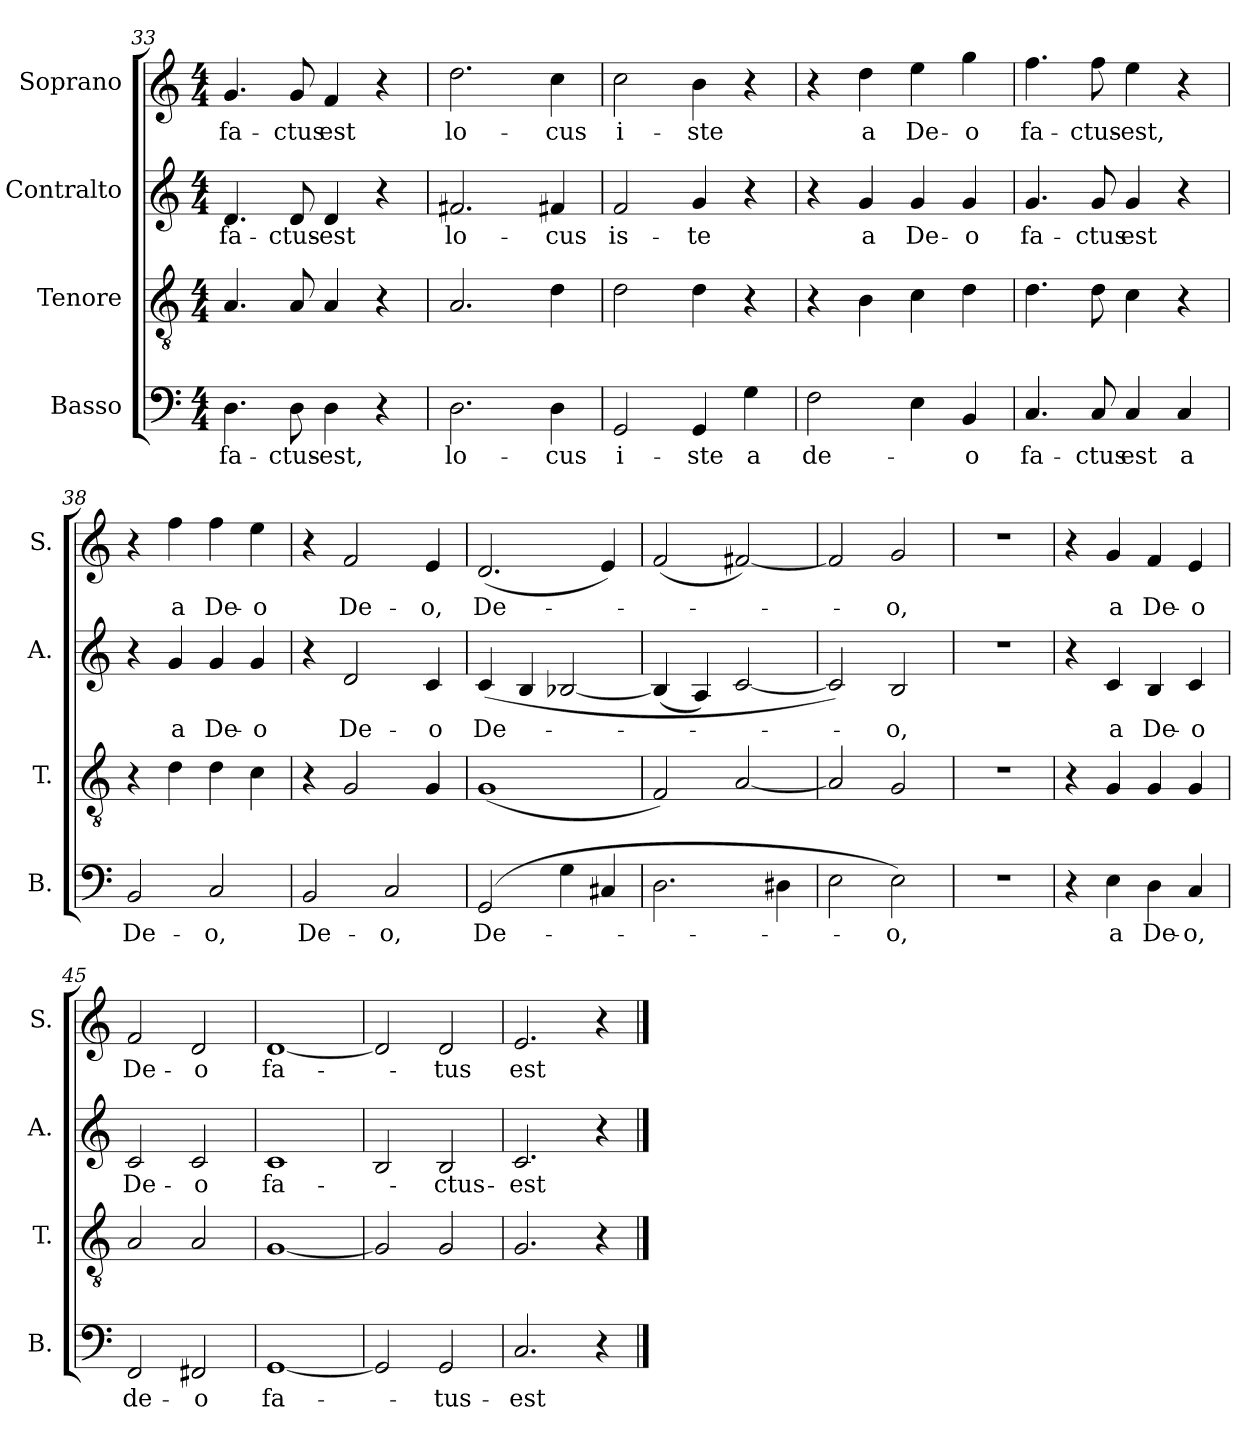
**kern	**text	**kern	**kern	**text	**kern	**text
*part4	*part4	*part3	*part2	*part2	*part1	*part1
*staff4	*staff4	*staff3	*staff2	*staff2	*staff1	*staff1
*I"Basso	*	*I"Tenore	*I"Contralto	*	*I"Soprano	*
*I'B.	*	*I'T.	*I'A.	*	*I'S.	*
!!LO:LB:g=z
*clefF4	*	*clefGv2	*clefG2	*	*clefG2	*
*k[]	*	*k[]	*k[]	*	*k[]	*
*M4/4	*	*M4/4	*M4/4	*	*M4/4	*
=33	=33	=33	=33	=33	=33	=33
4.D\	fa-	4.A/	4.d/	fa-	4.g/	fa-
8D\	-ctus-	8A/	8d/	-ctus-	8g/	-ctus
4D\	-est,	4A/	4d/	-est	4f/	est
4r	.	4r	4r	.	4r	.
=34	=34	=34	=34	=34	=34	=34
2.D\	lo-	2.A/	2.f#X/	lo-	2.dd\	lo-
4D\	-cus	4d\	4f#X/	-cus	4cc\	-cus
=35	=35	=35	=35	=35	=35	=35
2GG/	i-	2d\	2f/	is-	2cc\	i-
4GG/	-ste	4d\	4g/	-te	4b\	-ste
4G\	a	4r	4r	.	4r	.
=36	=36	=36	=36	=36	=36	=36
2F\	de-	4r	4r	.	4r	.
.	.	4B\	4g/	a	4dd\	a
4E\	.	4c\	4g/	De-	4ee\	De-
4BB/	-o	4d\	4g/	-o	4gg\	-o
=37	=37	=37	=37	=37	=37	=37
4.C/	fa-	4.d\	4.g/	fa-	4.ff\	fa-
8C/	-ctus	8d\	8g/	-ctus	8ff\	-ctus-
4C/	est	4c\	4g/	est	4ee\	-est,
4C/	a	4r	4r	.	4r	.
=38	=38	=38	=38	=38	=38	=38
2BB/	De-	4r	4r	.	4r	.
.	.	4d\	4g/	a	4ff\	a
2C/	-o,	4d\	4g/	De-	4ff\	De-
.	.	4c\	4g/	-o	4ee\	-o
=39	=39	=39	=39	=39	=39	=39
2BB/	De-	4r	4r	.	4r	.
.	.	2G/	2d/	De-	2f/	De-
2C/	-o,	.	.	.	.	.
.	.	4G/	4c/	-o	4e/	-o,
=40	=40	=40	=40	=40	=40	=40
(2GG/	De-	(1G	(4c/	De-	(2.d/	De-
.	.	.	4B/	.	.	.
4G\	.	.	[2B-X/	.	.	.
4C#X/	.	.	.	.	4e/)	.
!!LO:LB:g=z
=41	=41	=41	=41	=41	=41	=41
2.D\	.	2F/)	(4B-/]	.	(2f/	.
.	.	.	4A/)	.	.	.
.	.	[2A/	[2c/	.	[2f#X/)	.
4D#X\	.	.	.	.	.	.
=42	=42	=42	=42	=42	=42	=42
2E\	.	2A/]	2c/])	.	2f#/]	.
2E\)	-o,	2G/	2B/	-o,	2g/	-o,
=43	=43	=43	=43	=43	=43	=43
1r	.	1r	1r	.	1r	.
=44	=44	=44	=44	=44	=44	=44
4r	.	4r	4r	.	4r	.
4E\	a	4G/	4c/	a	4g/	a
4D\	De-	4G/	4B/	De-	4f/	De-
4C/	-o,	4G/	4c/	-o	4e/	-o
=45	=45	=45	=45	=45	=45	=45
2FF/	de-	2A/	2c/	De-	2f/	De-
2FF#X/	-o	2A/	2c/	-o	2d/	-o
=46	=46	=46	=46	=46	=46	=46
[1GG	fa-	[1G	1c	fa-	[1d	fa-
=47	=47	=47	=47	=47	=47	=47
2GG/]	.	2G/]	2B/	.	2d/]	.
2GG/	-tus-	2G/	2B/	-ctus-	2d/	-tus
=48	=48	=48	=48	=48	=48	=48
2.C/	-est	2.G/	2.c/	-est	2.e/	est
4r	.	4r	4r	.	4r	.
==	==	==	==	==	==	==
*-	*-	*-	*-	*-	*-	*-
